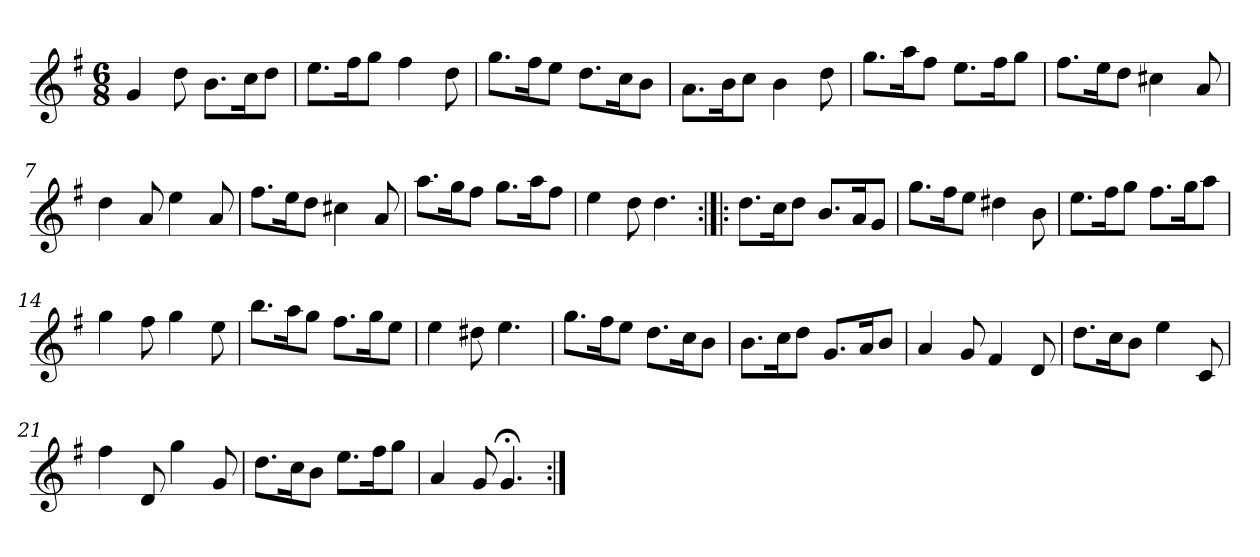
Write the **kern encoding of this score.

**kern
*part1
*staff1
*clefG2
*k[f#]
*G:
*M6/8
*MM120
=1
4g
8dd
8.b\L
16cc\K
8dd\J
=2
8.ee\L
16ff#\K
8gg\J
4ff#
8dd
=3
8.gg\L
16ff#\K
8ee\J
8.dd\L
16cc\K
8b\J
=4
8.a\L
16b\K
8cc\J
4b
8dd
=5
8.gg\L
16aa\K
8ff#\J
8.ee\L
16ff#\K
8gg\J
=6
8.ff#\L
16ee\K
8dd\J
4cc#X
8a
=7
4dd
8a
4ee
8a
=8
8.ff#\L
16ee\K
8dd\J
4cc#X
8a
=9
8.aa\L
16gg\K
8ff#\J
8.gg\L
16aa\K
8ff#\J
=10
4ee
8dd
4.dd
=11:|!|:
8.dd\L
16cc\K
8dd\J
8.b/L
16a/K
8g/J
=12
8.gg\L
16ff#\K
8ee\J
4dd#X
8b
=13
8.ee\L
16ff#\K
8gg\J
8.ff#\L
16gg\K
8aa\J
=14
4gg
8ff#
4gg
8ee
=15
8.bb\L
16aa\K
8gg\J
8.ff#\L
16gg\K
8ee\J
=16
4ee
8dd#X
4.ee
=17
8.gg\L
16ff#\K
8ee\J
8.dd\L
16cc\K
8b\J
=18
8.b\L
16cc\K
8dd\J
8.g/L
16a/K
8b/J
=19
4a
8g
4f#
8d
=20
8.dd\L
16cc\K
8b\J
4ee
8c
=21
4ff#
8d
4gg
8g
=22
8.dd\L
16cc\K
8b\J
8.ee\L
16ff#\K
8gg\J
=23
4a
8g
4.g;<
=:|!
*-
